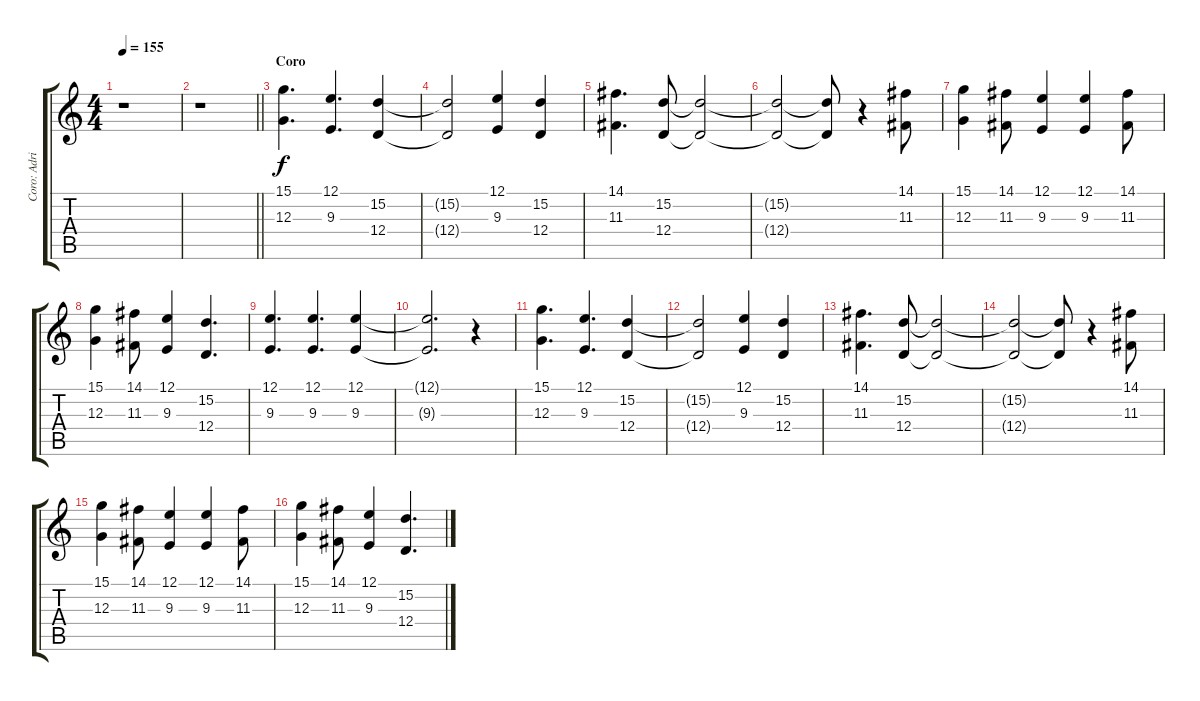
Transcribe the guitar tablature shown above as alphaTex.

\track ("Coro: Adrian" "Coro: Adri") {instrument frenchhorn}
\staff {score tabs}
\tuning (E4 B3 G3 D3 A2 E2) {hide}
\ts (4 4)
\tempo 155
\clef g2
\ks c
r.1{dy f} |
\barLineRight lightlight
r.1 |
\section ("" "Coro")
(15.1 12.3).4{d} (12.1 9.3).4{d} (15.2 12.4).4 |
(15.2{t} 12.4{t}).2 (12.1 9.3).4 (15.2 12.4).4 |
(14.1 11.3).4{d} (15.2 12.4).8 (15.2{t} 12.4{t}).2 |
(15.2{t} 12.4{t}).2 (15.2{t} 12.4{t}).8 r.4 (14.1 11.3).8 |
(15.1 12.3).4 (14.1 11.3).8 (12.1 9.3).4 (12.1 9.3).4 (14.1 11.3).8 |
(15.1 12.3).4 (14.1 11.3).8 (12.1 9.3).4 (15.2 12.4).4{d} |
(12.1 9.3).4{d} (12.1 9.3).4{d} (12.1 9.3).4 |
(12.1{t} 9.3{t}).2{d} r.4 |
(15.1 12.3).4{d} (12.1 9.3).4{d} (15.2 12.4).4 |
(15.2{t} 12.4{t}).2 (12.1 9.3).4 (15.2 12.4).4 |
(14.1 11.3).4{d} (15.2 12.4).8 (15.2{t} 12.4{t}).2 |
(15.2{t} 12.4{t}).2 (15.2{t} 12.4{t}).8 r.4 (14.1 11.3).8 |
(15.1 12.3).4 (14.1 11.3).8 (12.1 9.3).4 (12.1 9.3).4 (14.1 11.3).8 |
(15.1 12.3).4 (14.1 11.3).8 (12.1 9.3).4 (15.2 12.4).4{d}
